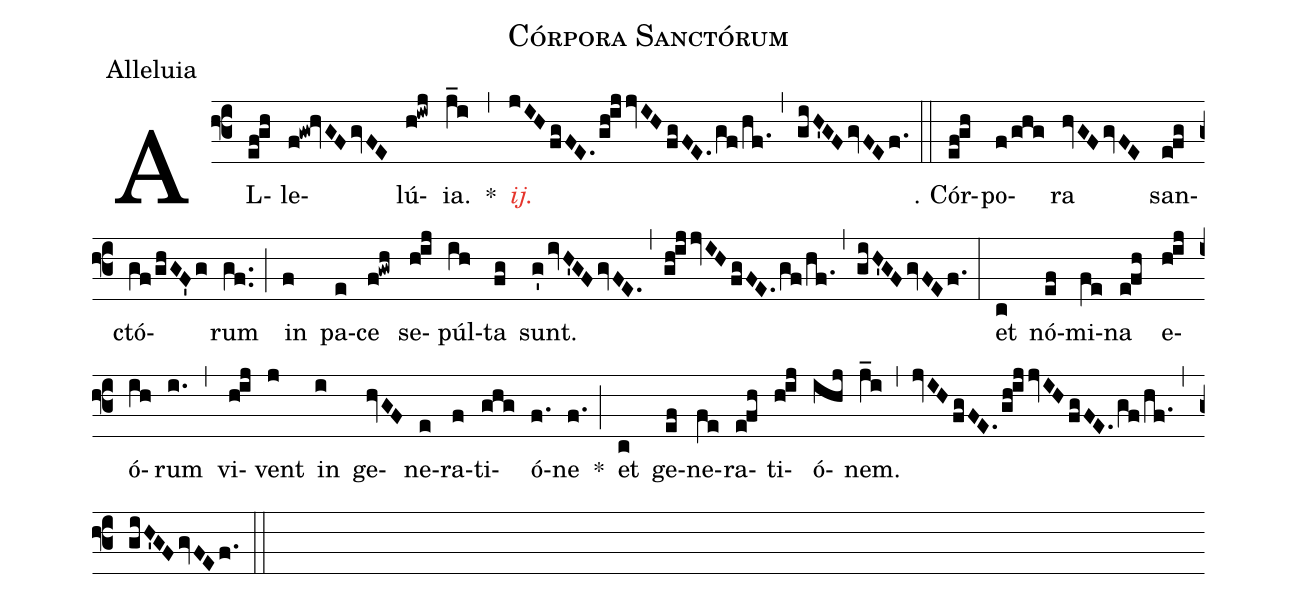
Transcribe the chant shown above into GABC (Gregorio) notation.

name:Córpora Sanctórum;
office-part:Alleluia;
%%
(f3) AL(ef!gh)le(f!gw!hvGFgvFE)lú(h!iwj)ia.(j_i) *(,)
<c><i>ij.</i></c>(jIHfgFE./gh!ijjvIHfgFE./gf!/!hf.) (,) (giH'GFgvFEf.) (::)

℣. Cór(ef!gh)po(f!/!ghg)ra(hvGFgvFE) san(e!fg)ctó(gf/ghGF'g)rum(gf..) (;)
in(f) pa(e)ce(f!gwh) se(h!ij)púl(ih)ta(fg) sunt.(g'ivH'GFgvFE.,gh!ijjvIHfgFE./gf!/!hf.,giH'GFgvFEf.) (:)
et(c) nó(ef)mi(fe)na(e!fh) e(h!ij)ó(ih)rum(i.) (,)
vi(h!ij)vent(j) in(i) ge(hvGF)ne(e)ra(f)ti(ghg)ó(f.)ne(f.) *(;)
et(c) ge(ef)ne(fe)ra(e!fh)ti(h!ij)ó(ihj)nem.(j_i,jvIHfgFE./gh!ijjvIHfgFE./gf!/!hf.) (,) (giH'GFgvFEf.) (::)
